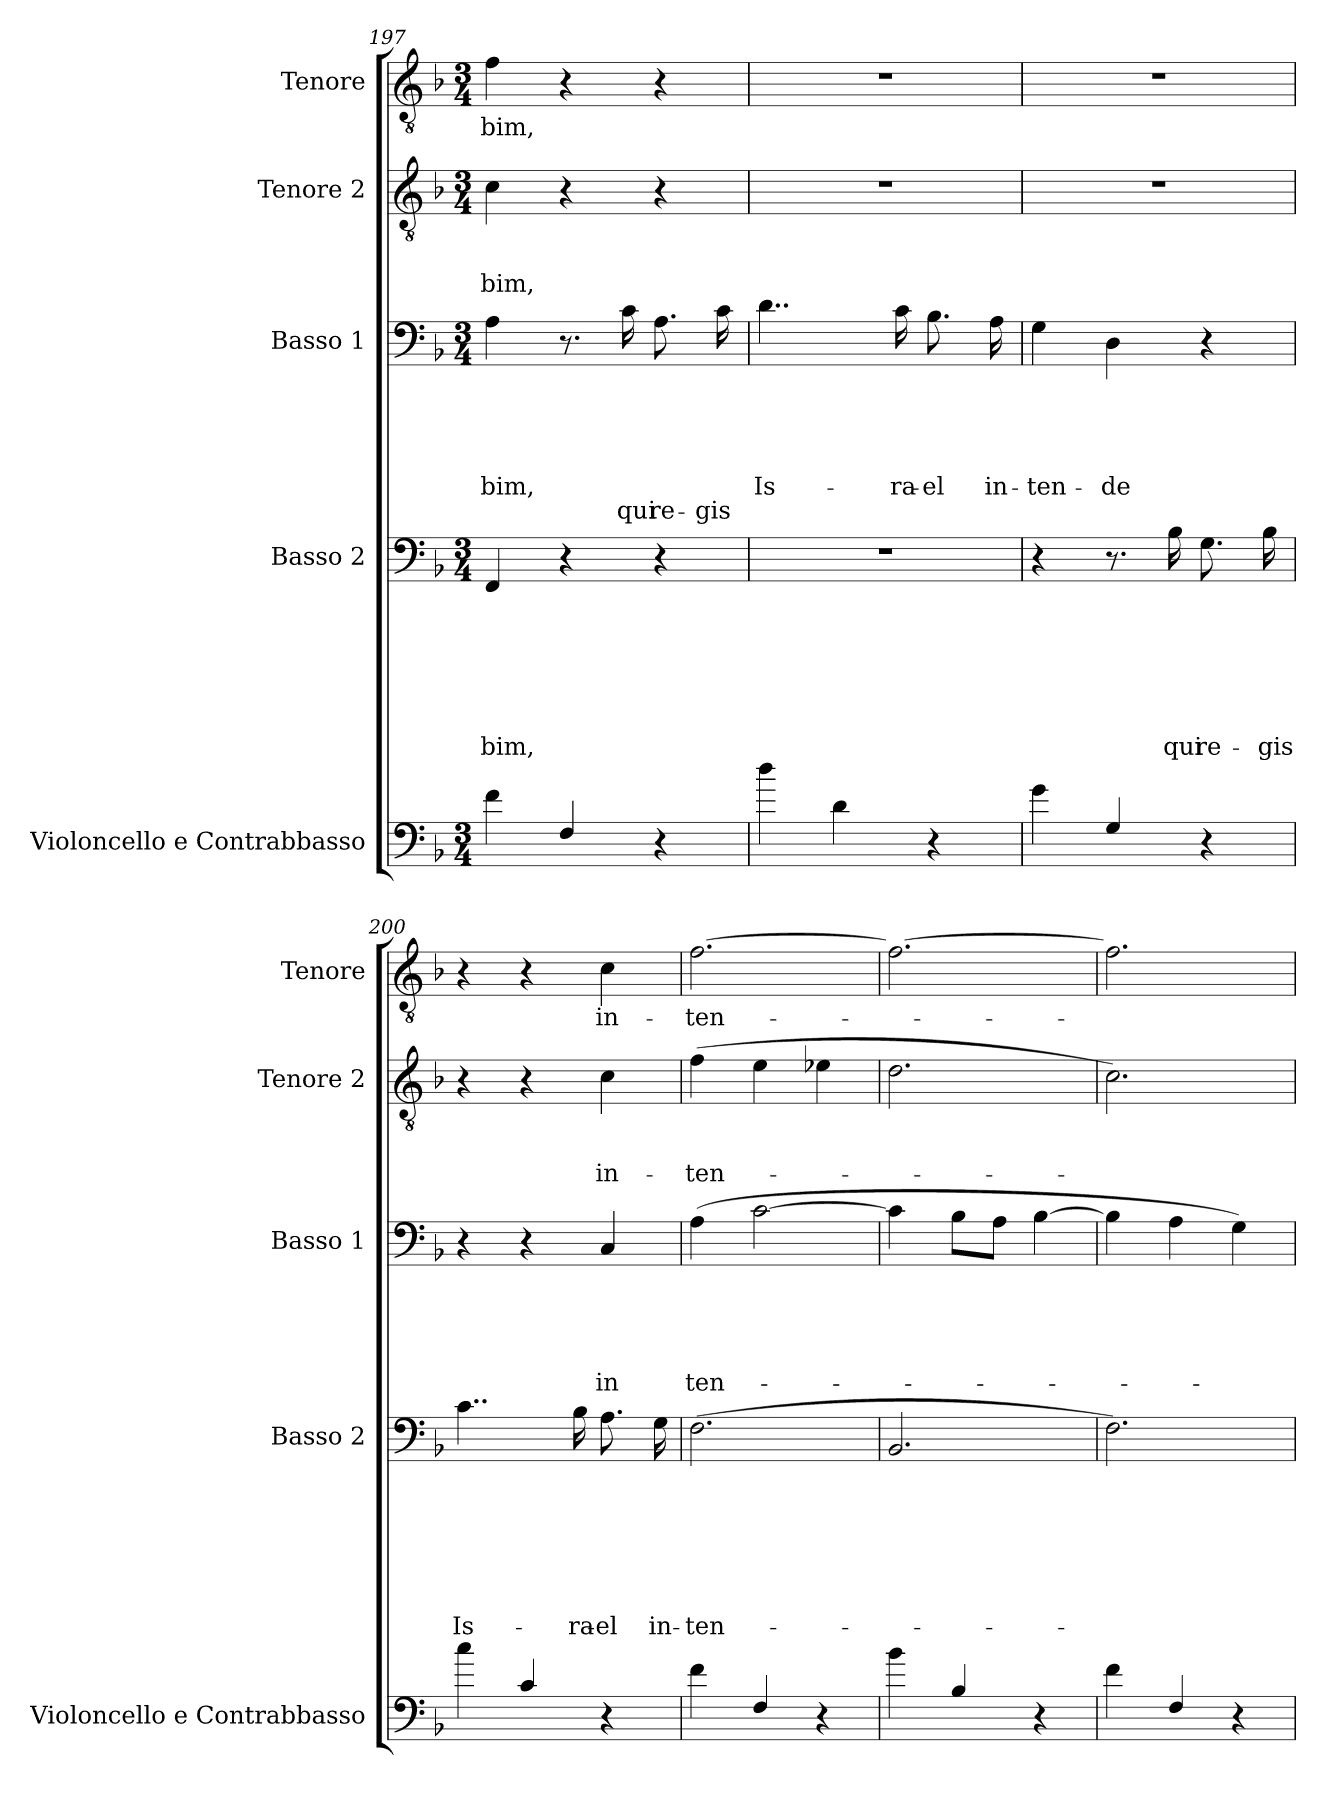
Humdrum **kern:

**kern	**kern	**text	**text	**text	**text	**text	**text	**text	**kern	**text	**text	**text	**text	**text	**text	**kern	**text	**text	**text	**kern	**text
*part5	*part4	*part4	*part4	*part4	*part4	*part4	*part4	*part4	*part3	*part3	*part3	*part3	*part3	*part3	*part3	*part2	*part2	*part2	*part2	*part1	*part1
*staff5	*staff4	*staff4	*staff4	*staff4	*staff4	*staff4	*staff4	*staff4	*staff3	*staff3	*staff3	*staff3	*staff3	*staff3	*staff3	*staff2	*staff2	*staff2	*staff2	*staff1	*staff1
*I"Violoncello e Contrabbasso	*I"Basso 2	*	*	*	*	*	*	*	*I"Basso 1	*	*	*	*	*	*	*I"Tenore 2	*	*	*	*I"Tenore	*
*I'Violoncello e Contrabbasso	*I'Basso 2	*	*	*	*	*	*	*	*I'Basso 1	*	*	*	*	*	*	*I'Tenore 2	*	*	*	*I'Tenore	*
*clefF4	*clefF4	*	*	*	*	*	*	*	*clefF4	*	*	*	*	*	*	*clefGv2	*	*	*	*clefGv2	*
*ITrd7c12	*	*	*	*	*	*	*	*	*	*	*	*	*	*	*	*	*	*	*	*	*
*k[b-]	*k[b-]	*	*	*	*	*	*	*	*k[b-]	*	*	*	*	*	*	*k[b-]	*	*	*	*k[b-]	*
*F:	*F:	*	*	*	*	*	*	*	*F:	*	*	*	*	*	*	*F:	*	*	*	*F:	*
*M3/4	*M3/4	*	*	*	*	*	*	*	*M3/4	*	*	*	*	*	*	*M3/4	*	*	*	*M3/4	*
=197	=197	=197	=197	=197	=197	=197	=197	=197	=197	=197	=197	=197	=197	=197	=197	=197	=197	=197	=197	=197	=197
!	!	!	!	!	!	!	!	!LO:LY:b	!	!	!	!	!	!LO:LY:b	!	!	!	!	!LO:LY:b	!	!LO:LY:b
4F\	4FF/	.	.	.	.	.	.	-bim,	4A\	.	.	.	.	-bim,	.	4c\	.	.	-bim,	4f\	-bim,
4FF/	4r	.	.	.	.	.	.	.	8.r	.	.	.	.	.	.	4r	.	.	.	4r	.
!	!	!	!	!	!	!	!	!	!	!	!	!	!	!	!LO:LY:b	!	!	!	!	!	!
.	.	.	.	.	.	.	.	.	16c\	.	.	.	.	.	qui	.	.	.	.	.	.
!	!	!	!	!	!	!	!	!	!	!	!	!	!	!	!LO:LY:b	!	!	!	!	!	!
4r	4r	.	.	.	.	.	.	.	8.A\	.	.	.	.	.	re-	4r	.	.	.	4r	.
!	!	!	!	!	!	!	!	!	!	!	!	!	!	!	!LO:LY:b	!	!	!	!	!	!
.	.	.	.	.	.	.	.	.	16c\	.	.	.	.	.	-gis	.	.	.	.	.	.
!!LO:LB:g=z
=198	=198	=198	=198	=198	=198	=198	=198	=198	=198	=198	=198	=198	=198	=198	=198	=198	=198	=198	=198	=198	=198
!	!LO:N:vis=1	!	!	!	!	!	!	!	!	!	!	!	!	!LO:LY:b	!	!LO:N:vis=1	!	!	!	!LO:N:vis=1	!
4d\	2.r	.	.	.	.	.	.	.	4..d\	.	.	.	.	Is-	.	2.r	.	.	.	2.r	.
4D\	.	.	.	.	.	.	.	.	.	.	.	.	.	.	.	.	.	.	.	.	.
!	!	!	!	!	!	!	!	!	!	!	!	!	!	!LO:LY:b	!	!	!	!	!	!	!
.	.	.	.	.	.	.	.	.	16c\	.	.	.	.	-ra-	.	.	.	.	.	.	.
!	!	!	!	!	!	!	!	!	!	!	!	!	!	!LO:LY:b	!	!	!	!	!	!	!
4r	.	.	.	.	.	.	.	.	8.B-\	.	.	.	.	-el	.	.	.	.	.	.	.
!	!	!	!	!	!	!	!	!	!	!	!	!	!	!LO:LY:b	!	!	!	!	!	!	!
.	.	.	.	.	.	.	.	.	16A\	.	.	.	.	in-	.	.	.	.	.	.	.
=199	=199	=199	=199	=199	=199	=199	=199	=199	=199	=199	=199	=199	=199	=199	=199	=199	=199	=199	=199	=199	=199
!	!	!	!	!	!	!	!	!	!	!	!	!	!	!LO:LY:b	!	!LO:N:vis=1	!	!	!	!LO:N:vis=1	!
4G\	4r	.	.	.	.	.	.	.	4G\	.	.	.	.	-ten-	.	2.r	.	.	.	2.r	.
!	!	!	!	!	!	!	!	!	!	!	!	!	!	!LO:LY:b	!	!	!	!	!	!	!
4GG/	8.r	.	.	.	.	.	.	.	4D\	.	.	.	.	-de	.	.	.	.	.	.	.
!	!	!	!	!	!	!	!	!LO:LY:b	!	!	!	!	!	!	!	!	!	!	!	!	!
.	16B-\	.	.	.	.	.	.	qui	.	.	.	.	.	.	.	.	.	.	.	.	.
!	!	!	!	!	!	!	!	!LO:LY:b	!	!	!	!	!	!	!	!	!	!	!	!	!
4r	8.G\	.	.	.	.	.	.	re-	4r	.	.	.	.	.	.	.	.	.	.	.	.
!	!	!	!	!	!	!	!	!LO:LY:b	!	!	!	!	!	!	!	!	!	!	!	!	!
.	16B-\	.	.	.	.	.	.	-gis	.	.	.	.	.	.	.	.	.	.	.	.	.
=200	=200	=200	=200	=200	=200	=200	=200	=200	=200	=200	=200	=200	=200	=200	=200	=200	=200	=200	=200	=200	=200
!	!	!	!	!	!	!	!	!LO:LY:b	!	!	!	!	!	!	!	!	!	!	!	!	!
4c\	4..c\	.	.	.	.	.	.	Is-	4r	.	.	.	.	.	.	4r	.	.	.	4r	.
4C/	.	.	.	.	.	.	.	.	4r	.	.	.	.	.	.	4r	.	.	.	4r	.
!	!	!	!	!	!	!	!	!LO:LY:b	!	!	!	!	!	!	!	!	!	!	!	!	!
.	16B-\	.	.	.	.	.	.	-ra-	.	.	.	.	.	.	.	.	.	.	.	.	.
!	!	!	!	!	!	!	!	!LO:LY:b	!	!	!	!	!	!LO:LY:b	!	!	!	!	!LO:LY:b	!	!LO:LY:b
4r	8.A\	.	.	.	.	.	.	-el	4C/	.	.	.	.	in	.	4c\	.	.	in-	4c\	in-
!	!	!	!	!	!	!	!	!LO:LY:b	!	!	!	!	!	!	!	!	!	!	!	!	!
.	16G\	.	.	.	.	.	.	in-	.	.	.	.	.	.	.	.	.	.	.	.	.
=201	=201	=201	=201	=201	=201	=201	=201	=201	=201	=201	=201	=201	=201	=201	=201	=201	=201	=201	=201	=201	=201
!	!	!	!	!	!	!	!	!LO:LY:b	!	!	!	!	!	!LO:LY:b	!	!	!	!	!LO:LY:b	!	!LO:LY:b
4F\	(>2.F\	.	.	.	.	.	.	-ten-	(>4A\	.	.	.	.	ten-	.	(>4f\	.	.	-ten-	[>2.f\	-ten-
4FF/	.	.	.	.	.	.	.	.	[>2c\	.	.	.	.	.	.	4e\	.	.	.	.	.
4r	.	.	.	.	.	.	.	.	.	.	.	.	.	.	.	4e-X\	.	.	.	.	.
=202	=202	=202	=202	=202	=202	=202	=202	=202	=202	=202	=202	=202	=202	=202	=202	=202	=202	=202	=202	=202	=202
4B-\	2.BB-/	.	.	.	.	.	.	.	4c\]	.	.	.	.	.	.	2.d\	.	.	.	2.f\_	.
4BB-/	.	.	.	.	.	.	.	.	8B-\L	.	.	.	.	.	.	.	.	.	.	.	.
.	.	.	.	.	.	.	.	.	8A\J	.	.	.	.	.	.	.	.	.	.	.	.
4r	.	.	.	.	.	.	.	.	[>4B-\	.	.	.	.	.	.	.	.	.	.	.	.
=203	=203	=203	=203	=203	=203	=203	=203	=203	=203	=203	=203	=203	=203	=203	=203	=203	=203	=203	=203	=203	=203
4F\	2.F\)	.	.	.	.	.	.	.	4B-\]	.	.	.	.	.	.	2.c\)	.	.	.	2.f\]	.
4FF/	.	.	.	.	.	.	.	.	4A\	.	.	.	.	.	.	.	.	.	.	.	.
4r	.	.	.	.	.	.	.	.	4G\)	.	.	.	.	.	.	.	.	.	.	.	.
=	=	=	=	=	=	=	=	=	=	=	=	=	=	=	=	=	=	=	=	=	=
*-	*-	*-	*-	*-	*-	*-	*-	*-	*-	*-	*-	*-	*-	*-	*-	*-	*-	*-	*-	*-	*-
